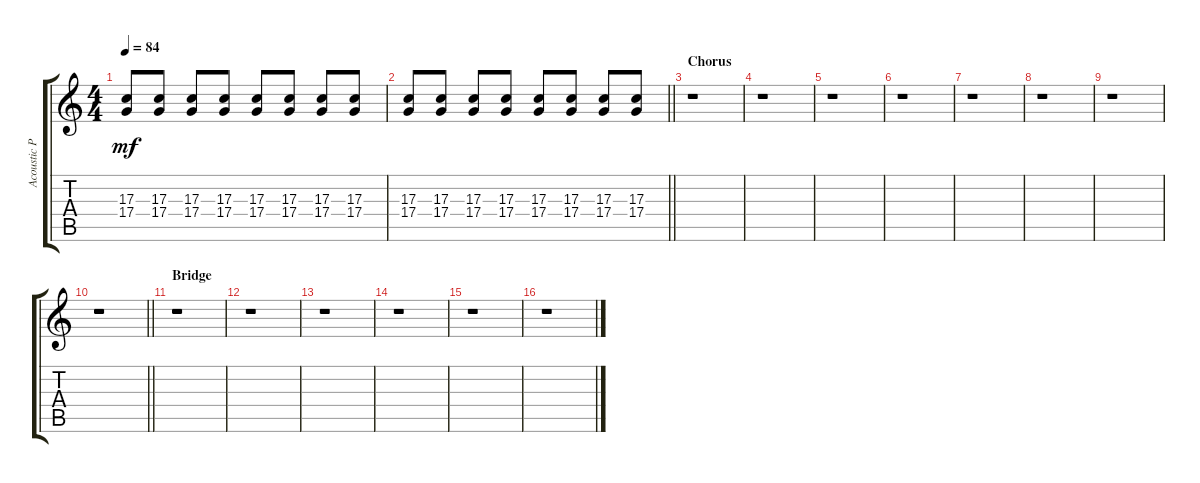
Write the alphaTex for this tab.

\track ("Acoustic Piano (Staff 1)" "Acoustic P") {instrument acousticgrandpiano}
\staff {score tabs}
\tuning (E4 B3 G3 D3 A2 E2) {hide}
\ts (4 4)
\tempo 84
\clef g2
\ks c
(17.3 17.4).8{dy mf} (17.3 17.4).8 (17.3 17.4).8 (17.3 17.4).8 (17.3 17.4).8 (17.3 17.4).8 (17.3 17.4).8 (17.3 17.4).8 |
\barLineRight lightlight
(17.3 17.4).8 (17.3 17.4).8 (17.3 17.4).8 (17.3 17.4).8 (17.3 17.4).8 (17.3 17.4).8 (17.3 17.4).8 (17.3 17.4).8 |
\section ("" "Chorus")
r.1 |
r.1 |
r.1 |
r.1 |
r.1 |
r.1 |
r.1 |
\barLineRight lightlight
r.1 |
\section ("" "Bridge")
r.1 |
r.1 |
r.1 |
r.1 |
r.1 |
r.1
